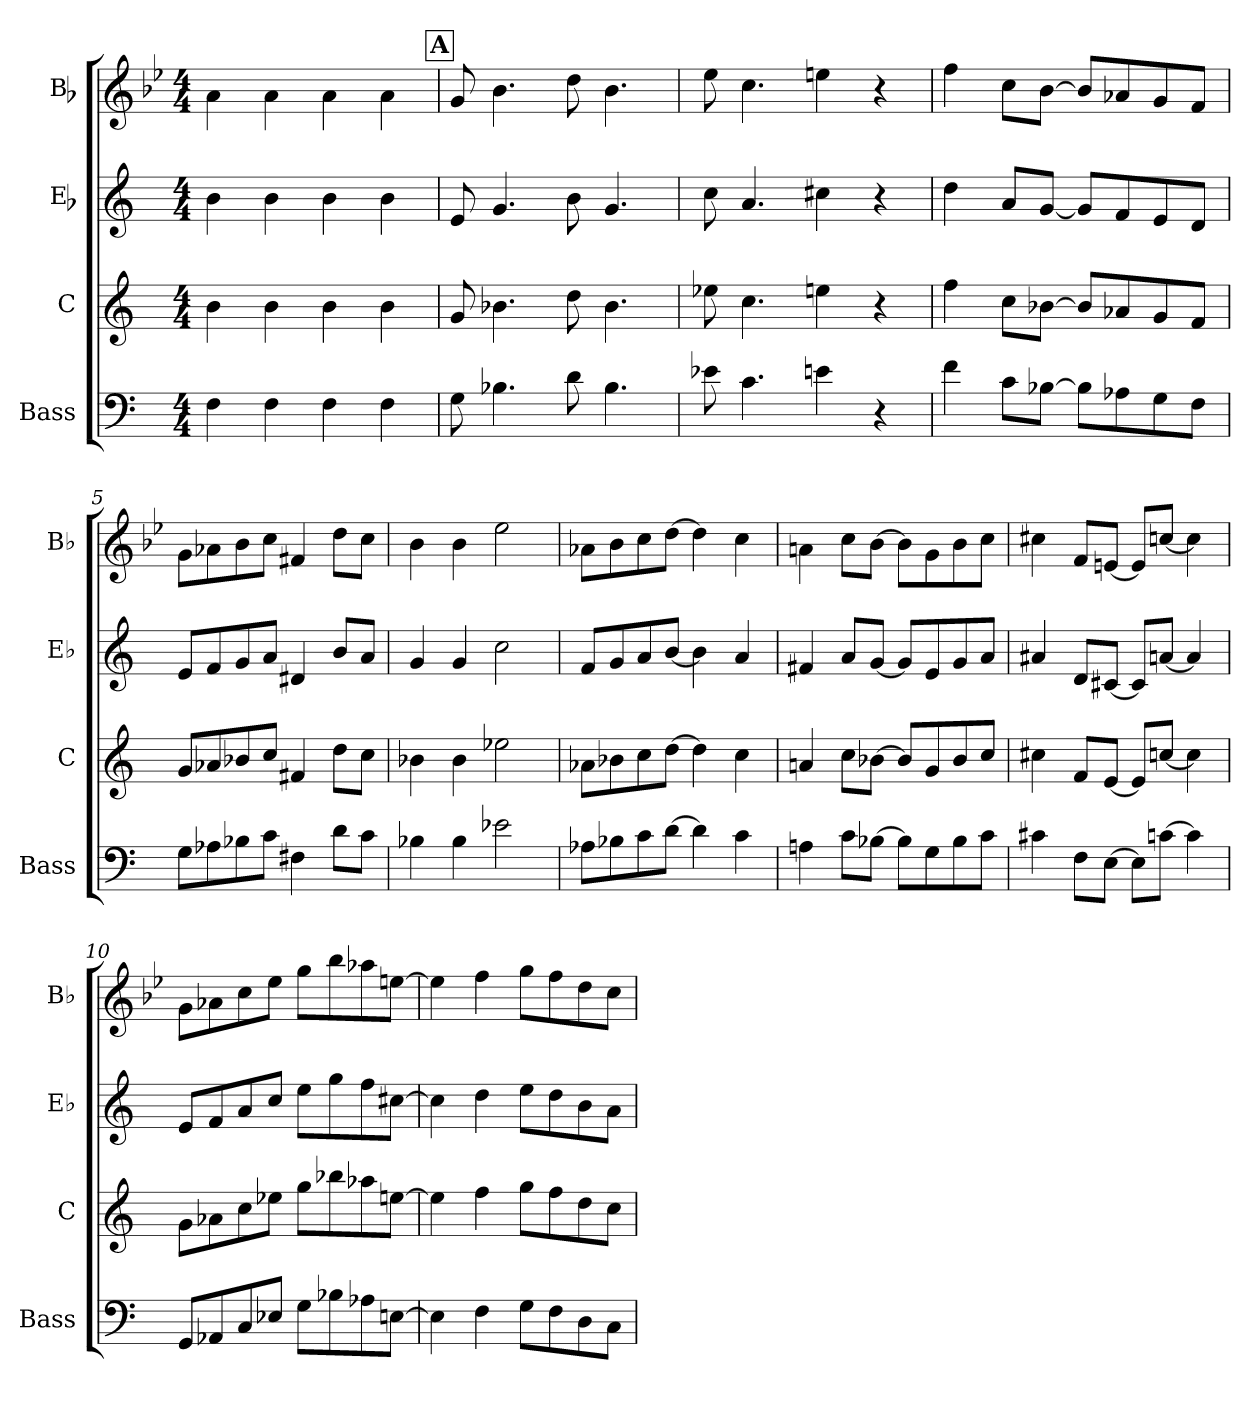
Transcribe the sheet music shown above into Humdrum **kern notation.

**kern	**kern	**kern	**kern
*part4	*part3	*part2	*part1
*staff4	*staff3	*staff2	*staff1
*I"Bass	*I"C	*I"Eb	*I"Bb
*I'Bass	*I'C	*I'Eb	*I'Bb
*clefF4	*clefG2	*clefG2	*clefG2
*	*	*ITrd5c9	*ITrd8c14
*k[]	*k[]	*k[b-e-a-]	*k[b-e-]
*M4/4	*M4/4	*M4/4	*M4/4
=1	=1	=1	=1
4F\	4b\	4d\	4A\
4F\	4b\	4d\	4A\
4F\	4b\	4d\	4A\
4F\	4b\	4d\	4A\
!!LO:REH:place=s1:a:B:fs=12:t=A
=2	=2	=2	=2
8G\	8g/	8G/	8G/
4.B-X\	4.b-X\	4.B-/	4.B-\
8d\	8dd\	8d\	8d\
4.B-\	4.b-\	4.B-/	4.B-\
=3	=3	=3	=3
8e-X\	8ee-X\	8e-\	8e-\
4.c\	4.cc\	4.c/	4.c\
4en\	4een\	4en\	4en\
4r	4r	4r	4r
=4	=4	=4	=4
4f\	4ff\	4f\	4f\
8c\L	8cc\L	8c/L	8c\L
[8B-X\J	[8b-X\J	[8B-/J	[8B-\J
8B-\L]	8b-/L]	8B-/L]	8B-/L]
8A-X\	8a-X/	8A-/	8A-X/
8G\	8g/	8G/	8G/
8F\J	8f/J	8F/J	8F/J
=5	=5	=5	=5
8G\L	8g/L	8G/L	8G\L
8A-X\	8a-X/	8A-/	8A-X\
8B-X\	8b-X/	8B-/	8B-\
8c\J	8cc/J	8c/J	8c\J
4F#X\	4f#X/	4F#X/	4F#X/
8d\L	8dd\L	8d/L	8d\L
8c\J	8cc\J	8c/J	8c\J
!!LO:LB:g=z
=6	=6	=6	=6
4B-X\	4b-X\	4B-/	4B-\
4B-\	4b-\	4B-/	4B-\
2e-X\	2ee-X\	2e-\	2e-\
=7	=7	=7	=7
8A-X\L	8a-X\L	8A-/L	8A-X\L
8B-X\	8b-X\	8B-/	8B-\
8c\	8cc\	8c/	8c\
[8d\J	[8dd\J	[8d/J	[8d\J
4d\]	4dd\]	4d\]	4d\]
4c\	4cc\	4c/	4c\
=8	=8	=8	=8
4An\	4an/	4An/	4An\
8c\L	8cc\L	8c/L	8c\L
[8B-X\J	[8b-X\J	[8B-/J	[8B-\J
8B-\L]	8b-/L]	8B-/L]	8B-\L]
8G\	8g/	8G/	8G\
8B-\	8b-/	8B-/	8B-\
8c\J	8cc/J	8c/J	8c\J
=9	=9	=9	=9
4c#X\	4cc#X\	4c#X/	4c#X\
8F\L	8f/L	8F/L	8F/L
[8E\J	[8e/J	[8En/J	[8En/J
8E\L]	8e/L]	8E/L]	8E/L]
[8cn\J	[8ccn/J	[8cn/J	[8cn/J
4c\]	4cc\]	4c/]	4c\]
!!LO:PB:g=z
=10	=10	=10	=10
8GG/L	8g\L	8G/L	8G\L
8AA-X/	8a-X\	8A-/	8A-X\
8C/	8cc\	8c/	8c\
8E-X/J	8ee-X\J	8e-/J	8e-\J
8G\L	8gg\L	8g\L	8g\L
8B-X\	8bb-X\	8b-\	8b-\
8A-X\	8aa-X\	8a-\	8a-X\
[8En\J	[8een\J	[8en\J	[8en\J
=11	=11	=11	=11
4E\]	4ee\]	4e\]	4e\]
4F\	4ff\	4f\	4f\
8G\L	8gg\L	8g\L	8g\L
8F\	8ff\	8f\	8f\
8D\	8dd\	8d\	8d\
8C\J	8cc\J	8c\J	8c\J
=	=	=	=
*-	*-	*-	*-
